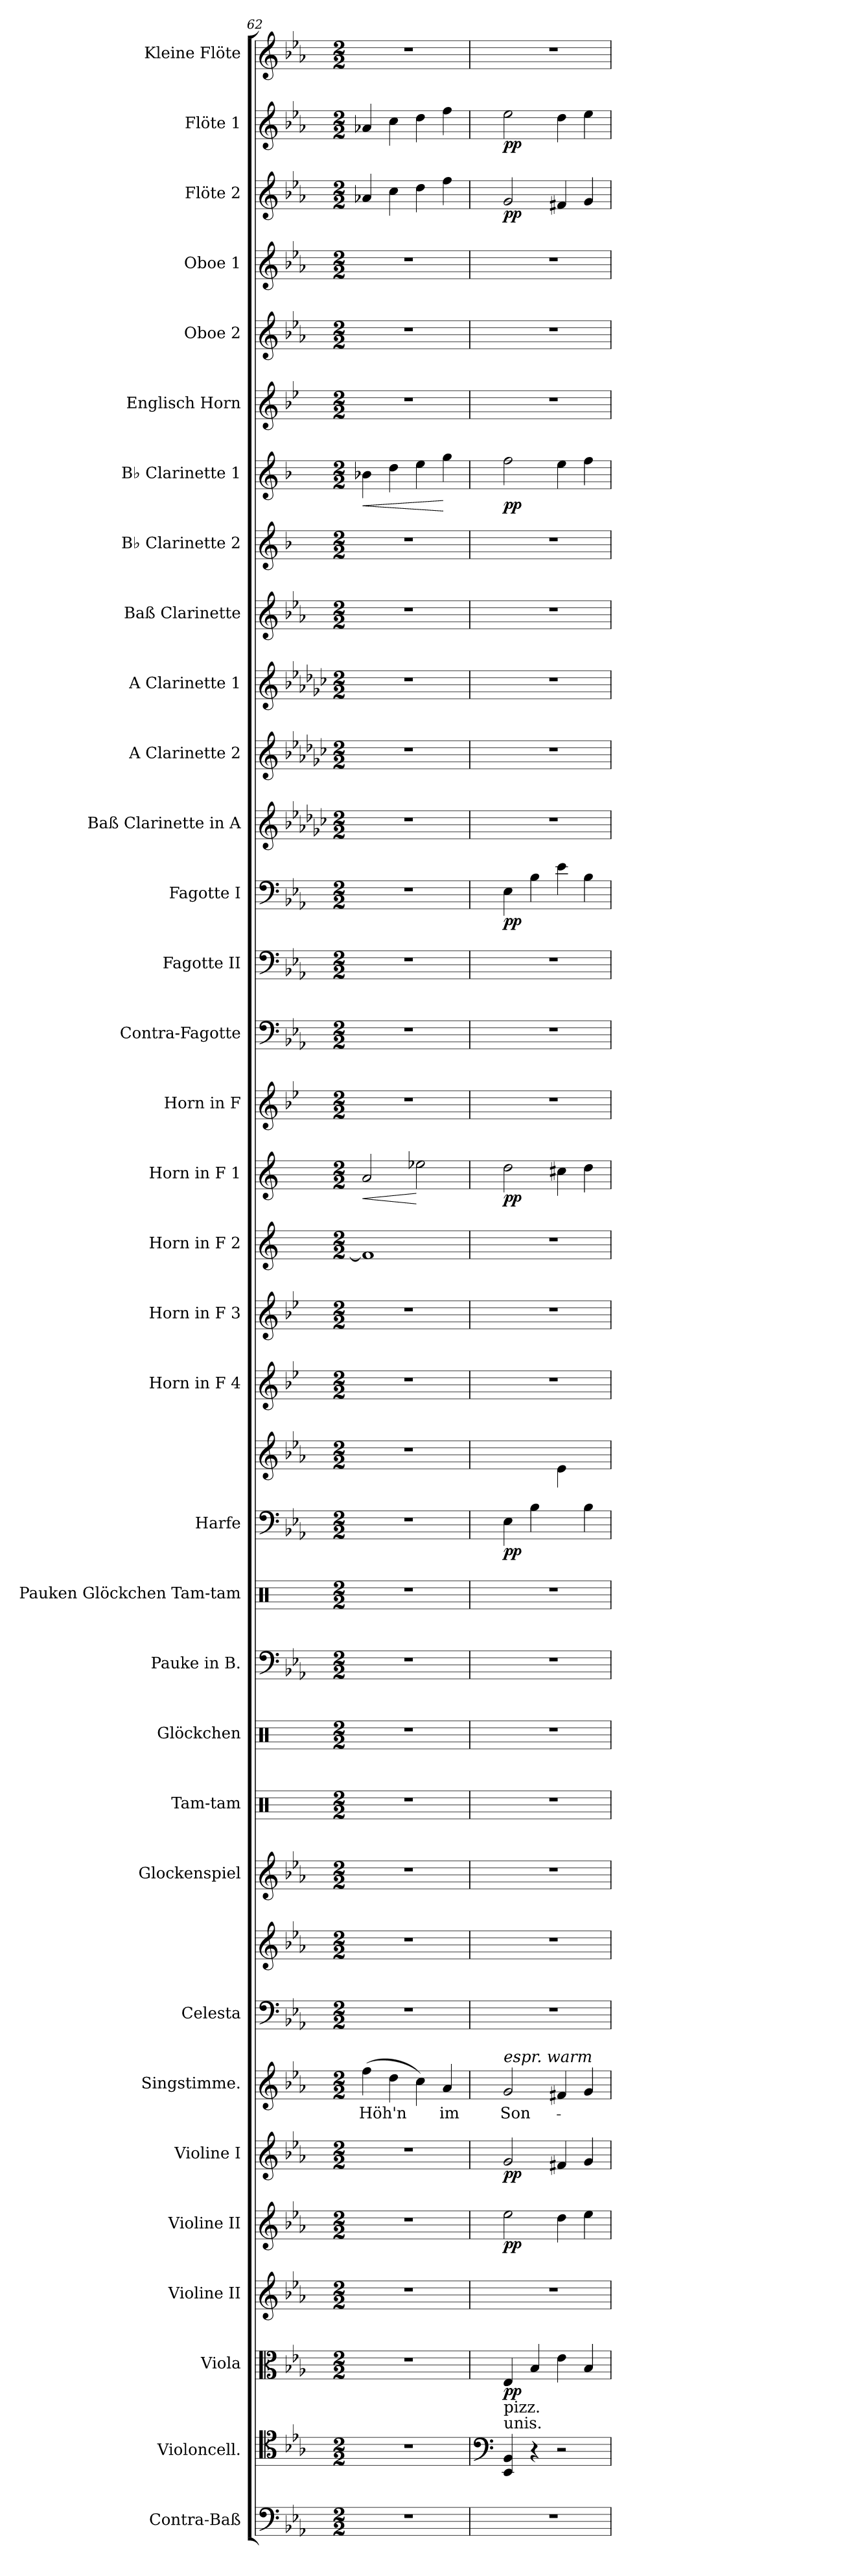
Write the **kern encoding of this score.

**kern	**kern	**kern	**dynam	**kern	**kern	**dynam	**kern	**dynam	**kern	**text	**kern	**kern	**kern	**kern	**kern	**kern	**kern	**kern	**kern	**dynam	**kern	**kern	**kern	**kern	**dynam	**kern	**kern	**kern	**kern	**dynam	**kern	**kern	**kern	**kern	**kern	**kern	**dynam	**kern	**kern	**kern	**kern	**dynam	**kern	**dynam	**kern
*part34	*part33	*part32	*part32	*part31	*part30	*part30	*part29	*part29	*part28	*part28	*part27	*part27	*part26	*part25	*part24	*part23	*part22	*part21	*part21	*part21	*part20	*part19	*part18	*part17	*part17	*part16	*part15	*part14	*part13	*part13	*part12	*part11	*part10	*part9	*part8	*part7	*part7	*part6	*part5	*part4	*part3	*part3	*part2	*part2	*part1
*staff36	*staff35	*staff34	*staff34	*staff33	*staff32	*staff32	*staff31	*staff31	*staff30	*staff30	*staff29	*staff28	*staff27	*staff26	*staff25	*staff24	*staff23	*staff22	*staff21	*staff21/22	*staff20	*staff19	*staff18	*staff17	*staff17	*staff16	*staff15	*staff14	*staff13	*staff13	*staff12	*staff11	*staff10	*staff9	*staff8	*staff7	*staff7	*staff6	*staff5	*staff4	*staff3	*staff3	*staff2	*staff2	*staff1
*I"Contra-Baß	*I"Violoncell.	*I"Viola	*	*I"Violine II	*I"Violine II	*	*I"Violine I	*	*I"Singstimme.	*	*I"Celesta	*	*I"Glockenspiel	*I"Tam-tam	*I"Glöckchen	*I"Pauke in B.	*I"Pauken Glöckchen Tam-tam	*I"Harfe	*	*	*I"Horn in F 4	*I"Horn in F 3	*I"Horn in F 2	*I"Horn in F 1	*	*I"Horn in F	*I"Contra-Fagotte	*I"Fagotte II	*I"Fagotte I	*	*I"Baß Clarinette in A	*I"A Clarinette 2	*I"A Clarinette 1	*I"Baß Clarinette	*I"B♭ Clarinette 2	*I"B♭ Clarinette 1	*	*I"Englisch Horn	*I"Oboe 2	*I"Oboe 1	*I"Flöte 2	*	*I"Flöte 1	*	*I"Kleine Flöte
*I'C.-B.	*I'Vc.	*I'Vla.	*	*I'Vln. II	*I'Vln. II	*	*I'Vln. I	*	*I'Sgst.	*	*I'Cel.	*	*I'Glk.	*I'Tam-tam	*I'Gl.	*I'Pauke	*I'Tam-tam	*I'Hfe.	*	*	*I'Hn. 4	*I'Hn. 3	*I'Hn. 2	*I'Hn. 1	*	*	*I'C.-Fg.	*I'Fg. II	*I'Fg. I	*	*	*I'A Cl. 2	*I'A Cl. 1	*I'B. Cl.	*I'B♭ Cl. 2	*I'B♭ Cl. 1	*	*I'E. H.	*I'Ob. 2	*I'Ob. 1	*I'Fl. 2	*	*I'Fl. 1	*	*I'Kl. Fl.
*clefF4	*clefC4	*clefC3	*	*clefG2	*clefG2	*	*clefG2	*	*clefG2	*	*clefF4	*clefG2	*clefG2	*clefX	*clefX	*clefF4	*clefX	*clefF4	*clefG2	*	*clefG2	*clefG2	*clefG2	*clefG2	*	*clefG2	*clefF4	*clefF4	*clefF4	*	*clefG2	*clefG2	*clefG2	*clefG2	*clefG2	*clefG2	*	*clefG2	*clefG2	*clefG2	*clefG2	*	*clefG2	*	*clefG2
*ITrd7c12	*	*	*	*	*	*	*	*	*	*	*ITrd-7c-12	*ITrd-7c-12	*ITrd-14c-24	*	*	*	*	*	*	*	*ITrd4c7	*ITrd4c7	*ITrd4c7	*ITrd4c7	*	*ITrd4c7	*ITrd7c12	*	*	*	*ITrd2c3	*ITrd2c3	*ITrd2c3	*ITrd8c14	*ITrd1c2	*ITrd1c2	*	*ITrd4c7	*	*	*	*	*	*	*ITrd-7c-12
*k[b-e-a-]	*k[b-e-a-]	*k[b-e-a-]	*	*k[b-e-a-]	*k[b-e-a-]	*	*k[b-e-a-]	*	*k[b-e-a-]	*	*k[b-e-a-]	*k[b-e-a-]	*k[b-e-a-]	*k[]	*k[]	*k[b-e-a-]	*k[]	*k[b-e-a-]	*k[b-e-a-]	*	*k[b-e-a-]	*k[b-e-a-]	*k[b-]	*k[b-]	*	*k[b-e-a-]	*k[b-e-a-]	*k[b-e-a-]	*k[b-e-a-]	*	*k[b-e-a-]	*k[b-e-a-]	*k[b-e-a-]	*k[b-e-a-]	*k[b-e-a-]	*k[b-e-a-]	*	*k[b-e-a-]	*k[b-e-a-]	*k[b-e-a-]	*k[b-e-a-]	*	*k[b-e-a-]	*	*k[b-e-a-]
*M2/2	*M2/2	*M2/2	*	*M2/2	*M2/2	*	*M2/2	*	*M2/2	*	*M2/2	*M2/2	*M2/2	*M2/2	*M2/2	*M2/2	*M2/2	*M2/2	*M2/2	*	*M2/2	*M2/2	*M2/2	*M2/2	*	*M2/2	*M2/2	*M2/2	*M2/2	*	*M2/2	*M2/2	*M2/2	*M2/2	*M2/2	*M2/2	*	*M2/2	*M2/2	*M2/2	*M2/2	*	*M2/2	*	*M2/2
=62	=62	=62	=62	=62	=62	=62	=62	=62	=62	=62	=62	=62	=62	=62	=62	=62	=62	=62	=62	=62	=62	=62	=62	=62	=62	=62	=62	=62	=62	=62	=62	=62	=62	=62	=62	=62	=62	=62	=62	=62	=62	=62	=62	=62	=62
!	!	!	!	!	!	!	!	!	!	!	!	!	!	!	!	!	!	!	!	!	!	!	!	!	!LO:HP:b	!	!	!	!	!	!	!	!	!	!	!	!LO:HP:b	!	!	!	!	!	!	!	!
1r	1r	1r	.	1r	1r	.	1r	.	(4ff\	Höh'n	1r	1r	1r	1r	1r	1r	1r	1r	1r	.	1r	1r	1B-]	2d/	<	1r	1r	1r	1r	.	1r	1r	1r	1r	1r	4a-X\	<	1r	1r	1r	4a-X/	.	4a-X/	.	1r
.	.	.	.	.	.	.	.	.	4dd\	.	.	.	.	.	.	.	.	.	.	.	.	.	.	.	.	.	.	.	.	.	.	.	.	.	.	4cc\	.	.	.	.	4cc\	.	4cc\	.	.
.	.	.	.	.	.	.	.	.	4cc\)	.	.	.	.	.	.	.	.	.	.	.	.	.	.	2a-X\	[	.	.	.	.	.	.	.	.	.	.	4dd\	.	.	.	.	4dd\	.	4dd\	.	.
.	.	.	.	.	.	.	.	.	4a-/	im	.	.	.	.	.	.	.	.	.	.	.	.	.	.	.	.	.	.	.	.	.	.	.	.	.	4ff\	[	.	.	.	4ff\	.	4ff\	.	.
=63	=63	=63	=63	=63	=63	=63	=63	=63	=63	=63	=63	=63	=63	=63	=63	=63	=63	=63	=63	=63	=63	=63	=63	=63	=63	=63	=63	=63	=63	=63	=63	=63	=63	=63	=63	=63	=63	=63	=63	=63	=63	=63	=63	=63	=63
*	*clefF4	*	*	*	*	*	*	*	*	*	*	*	*	*	*	*	*	*	*	*	*	*	*	*	*	*	*	*	*	*	*	*	*	*	*	*	*	*	*	*	*	*	*	*	*
*	*	*	*	*	*	*	*	*	*	*	*	*	*	*	*	*	*	*	*^	*	*	*	*	*	*	*	*	*	*	*	*	*	*	*	*	*	*	*	*	*	*	*	*	*	*
!	!	!	!	!	!	!	!	!	!LO:TX:a:i:t=espr. warm	!	!	!	!	!	!	!	!	!	!	!	!	!	!	!	!	!	!	!	!	!	!	!	!	!	!	!	!	!	!	!	!	!	!	!	!	!
!	!LO:TX:a:t=unis.	!	!	!	!	!	!	!	!	!	!	!	!	!	!	!	!	!	!	!	!	!	!	!	!	!	!	!	!	!	!	!	!	!	!	!	!	!	!	!	!	!	!	!	!	!
!	!LO:TX:a:t=pizz.	!	!	!	!	!	!	!	!	!	!	!	!	!	!	!	!	!	!	!	!	!	!	!	!	!	!	!	!	!	!	!	!	!	!	!	!	!	!	!	!	!	!	!	!	!
!	!	!	!LO:DY:b	!	!	!LO:DY:b	!	!LO:DY:b	!	!	!	!	!	!	!	!	!	!	!	!	!LO:DY:b=2	!	!	!	!	!LO:DY:b	!	!	!	!	!LO:DY:b	!	!	!	!	!	!	!LO:DY:b	!	!	!	!	!LO:DY:b	!	!LO:DY:b	!
1r	4EE-/ 4BB-/	4E-/	pp	1r	2ee-\	pp	2g/	pp	2g/	Son-	1r	1r	1r	1r	1r	1r	1r	4E-\	1ryy	2ryy	pp	1r	1r	1r	2g\	pp	1r	1r	1r	4E-\	pp	1r	1r	1r	1r	1r	2ee-\	pp	1r	1r	1r	2g/	pp	2ee-\	pp	1r
.	4r	4B-/	.	.	.	.	.	.	.	.	.	.	.	.	.	.	.	4B-\	.	.	.	.	.	.	.	.	.	.	.	4B-\	.	.	.	.	.	.	.	.	.	.	.	.	.	.	.	.
.	2r	4e-\	.	.	4dd\	.	4f#X/	.	4f#X/	.	.	.	.	.	.	.	.	4ryy	.	4e-\	.	.	.	.	4f#X\	.	.	.	.	4e-\	.	.	.	.	.	.	4dd\	.	.	.	.	4f#X/	.	4dd\	.	.
.	.	4B-/	.	.	4ee-\	.	4g/	.	4g/	.	.	.	.	.	.	.	.	4B-\	.	4ryy	.	.	.	.	4g\	.	.	.	.	4B-\	.	.	.	.	.	.	4ee-\	.	.	.	.	4g/	.	4ee-\	.	.
*	*	*	*	*	*	*	*	*	*	*	*	*	*	*	*	*	*	*	*v	*v	*	*	*	*	*	*	*	*	*	*	*	*	*	*	*	*	*	*	*	*	*	*	*	*	*	*
=	=	=	=	=	=	=	=	=	=	=	=	=	=	=	=	=	=	=	=	=	=	=	=	=	=	=	=	=	=	=	=	=	=	=	=	=	=	=	=	=	=	=	=	=	=
*-	*-	*-	*-	*-	*-	*-	*-	*-	*-	*-	*-	*-	*-	*-	*-	*-	*-	*-	*-	*-	*-	*-	*-	*-	*-	*-	*-	*-	*-	*-	*-	*-	*-	*-	*-	*-	*-	*-	*-	*-	*-	*-	*-	*-	*-
